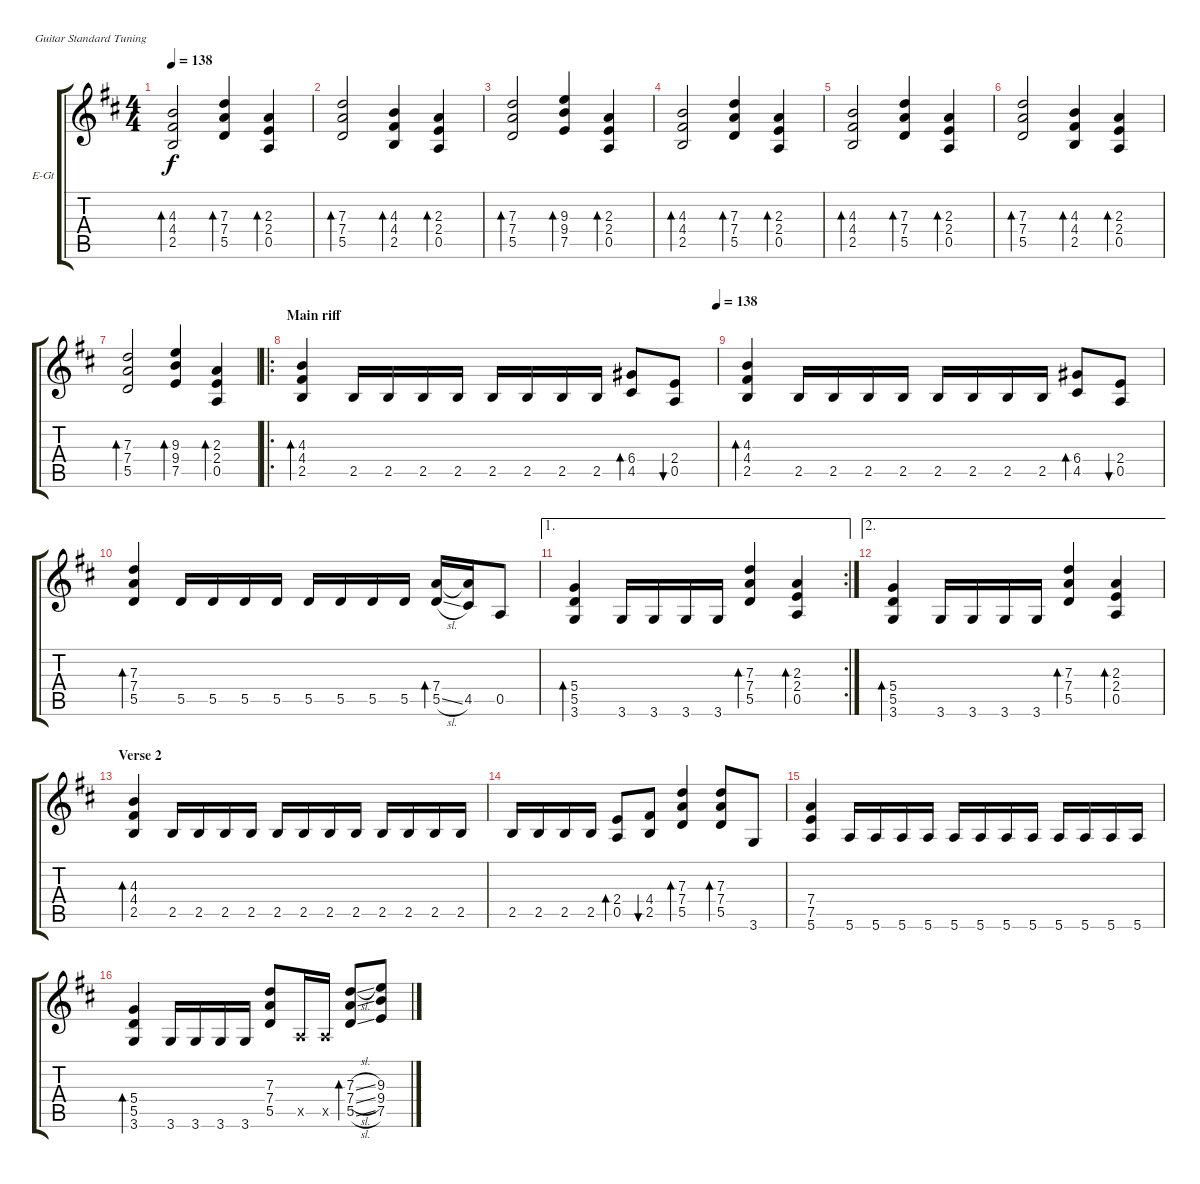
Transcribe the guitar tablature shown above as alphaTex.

\defaultSystemsLayout 4
\bracketExtendMode groupsimilarinstruments
\firstSystemTrackNameOrientation horizontal
\otherSystemsTrackNameOrientation horizontal
\track ("Electric Guitar" "E-Gt") {instrument distortionguitar}
\staff {score tabs}
\tuning (E4 B3 G3 D3 A2 E2)
\ts (4 4)
\tempo 138
\clef g2
\ks d
(2.5 4.4 4.3).2{bd 30 dy f} (5.5 7.4 7.3).4{bd 30} (0.5 2.4 2.3).4{bd 30} |
(5.5 7.4 7.3).2{bd 30} (2.5 4.4 4.3).4{bd 30} (0.5 2.4 2.3).4{bd 30} |
(5.5 7.4 7.3).2{bd 30} (7.5 9.4 9.3).4{bd 30} (0.5 2.4 2.3).4{bd 30} |
(2.5 4.4 4.3).2{bd 30} (5.5 7.4 7.3).4{bd 30} (0.5 2.4 2.3).4{bd 30} |
(2.5 4.4 4.3).2{bd 30} (5.5 7.4 7.3).4{bd 30} (0.5 2.4 2.3).4{bd 30} |
(5.5 7.4 7.3).2{bd 30} (2.5 4.4 4.3).4{bd 30} (0.5 2.4 2.3).4{bd 30} |
(5.5 7.4 7.3).2{bd 30} (7.5 9.4 9.3).4{bd 30} (0.5 2.4 2.3).4{bd 30} |
\ro
\section ("" "Main riff")
\tempo (138 1)
(2.5 4.4 4.3).4{bd 30} 2.5.16 2.5.16 2.5.16 2.5.16 2.5.16 2.5.16 2.5.16 2.5.16 (4.5 6.4).8{bd 30} (0.5 2.4).8{bu 30} |
(2.5 4.4 4.3).4{bd 30} 2.5.16 2.5.16 2.5.16 2.5.16 2.5.16 2.5.16 2.5.16 2.5.16 (4.5 6.4).8{bd 30} (0.5 2.4).8{bu 30} |
(5.5 7.4 7.3).4{bd 30} 5.5.16 5.5.16 5.5.16 5.5.16 5.5.16 5.5.16 5.5.16 5.5.16 (5.5{sl} 7.4).16{bd 30} (4.5 7.4{t}).16 0.5.8 |
\ae 1
\rc 2
(3.6 5.5 5.4).4{bd 30} 3.6.16 3.6.16 3.6.16 3.6.16 (5.5 7.4 7.3).4{bd 30} (0.5 2.4 2.3).4{bd 30} |
\ae 2
(3.6 5.5 5.4).4{bd 30} 3.6.16 3.6.16 3.6.16 3.6.16 (5.5 7.4 7.3).4{bd 30} (0.5 2.4 2.3).4{bd 30} |
\section ("" "Verse 2")
(2.5 4.4 4.3).4{bd 30} 2.5.16 2.5.16 2.5.16 2.5.16 2.5.16 2.5.16 2.5.16 2.5.16 2.5.16 2.5.16 2.5.16 2.5.16 |
2.5.16 2.5.16 2.5.16 2.5.16 (0.5 2.4).8{bd 30} (2.5 4.4).8{bu 30} (5.5 7.4 7.3).4{bd 30} (5.5 7.4 7.3).8{bd 30} 3.6.8 |
(5.6 7.5 7.4).4 5.6.16 5.6.16 5.6.16 5.6.16 5.6.16 5.6.16 5.6.16 5.6.16 5.6.16 5.6.16 5.6.16 5.6.16 |
(3.6 5.5 5.4).4{bd 30} 3.6.16 3.6.16 3.6.16 3.6.16 (5.5 7.4 7.3).8 0.5{x}.16 0.5{x}.16 (5.5{sl} 7.4{sl} 7.3{sl}).8{bd 30} (7.5 9.4 9.3).8
